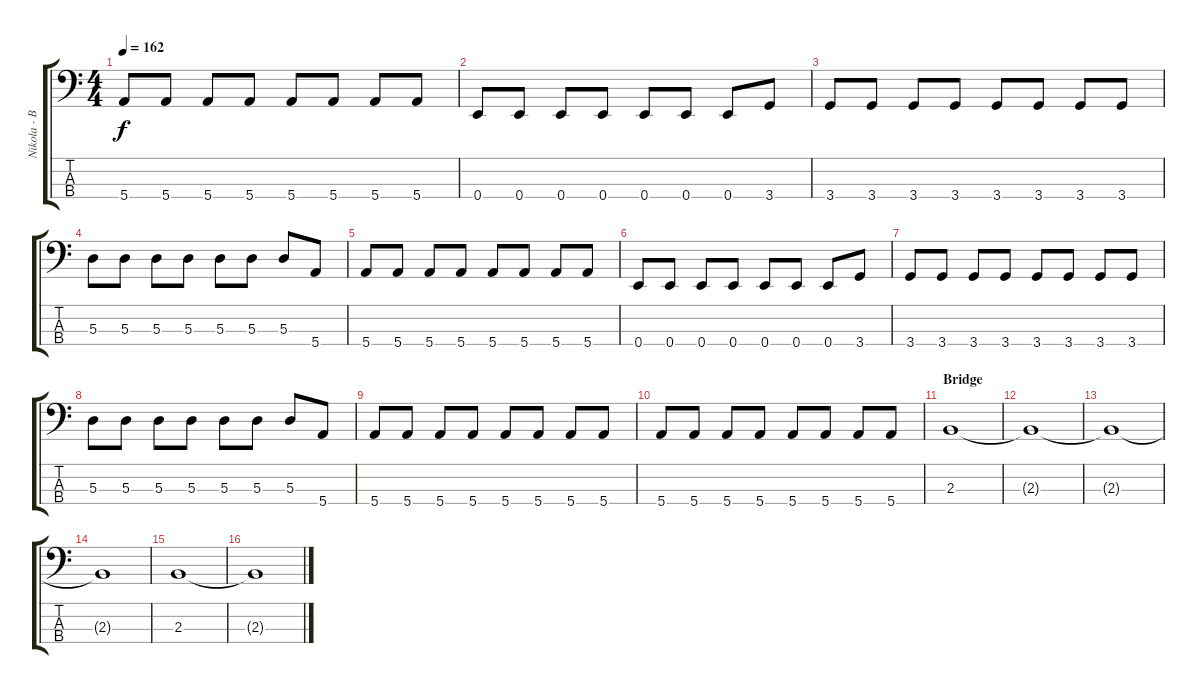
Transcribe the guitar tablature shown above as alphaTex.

\track ("Nikola - Bass" "Nikola - B") {instrument slapbass2}
\staff {score tabs}
\tuning (G2 D2 A1 E1) {hide}
\ts (4 4)
\tempo 162
\clef f4
\ks c
5.4.8{dy f} 5.4.8 5.4.8 5.4.8 5.4.8 5.4.8 5.4.8 5.4.8 |
0.4.8 0.4.8 0.4.8 0.4.8 0.4.8 0.4.8 0.4.8 3.4.8 |
3.4.8 3.4.8 3.4.8 3.4.8 3.4.8 3.4.8 3.4.8 3.4.8 |
5.3.8 5.3.8 5.3.8 5.3.8 5.3.8 5.3.8 5.3.8 5.4.8 |
5.4.8 5.4.8 5.4.8 5.4.8 5.4.8 5.4.8 5.4.8 5.4.8 |
0.4.8 0.4.8 0.4.8 0.4.8 0.4.8 0.4.8 0.4.8 3.4.8 |
3.4.8 3.4.8 3.4.8 3.4.8 3.4.8 3.4.8 3.4.8 3.4.8 |
5.3.8 5.3.8 5.3.8 5.3.8 5.3.8 5.3.8 5.3.8 5.4.8 |
5.4.8 5.4.8 5.4.8 5.4.8 5.4.8 5.4.8 5.4.8 5.4.8 |
5.4.8 5.4.8 5.4.8 5.4.8 5.4.8 5.4.8 5.4.8 5.4.8 |
\section ("" "Bridge")
2.3.1 |
2.3{t}.1 |
2.3{t}.1 |
2.3{t}.1 |
2.3.1 |
2.3{t}.1
